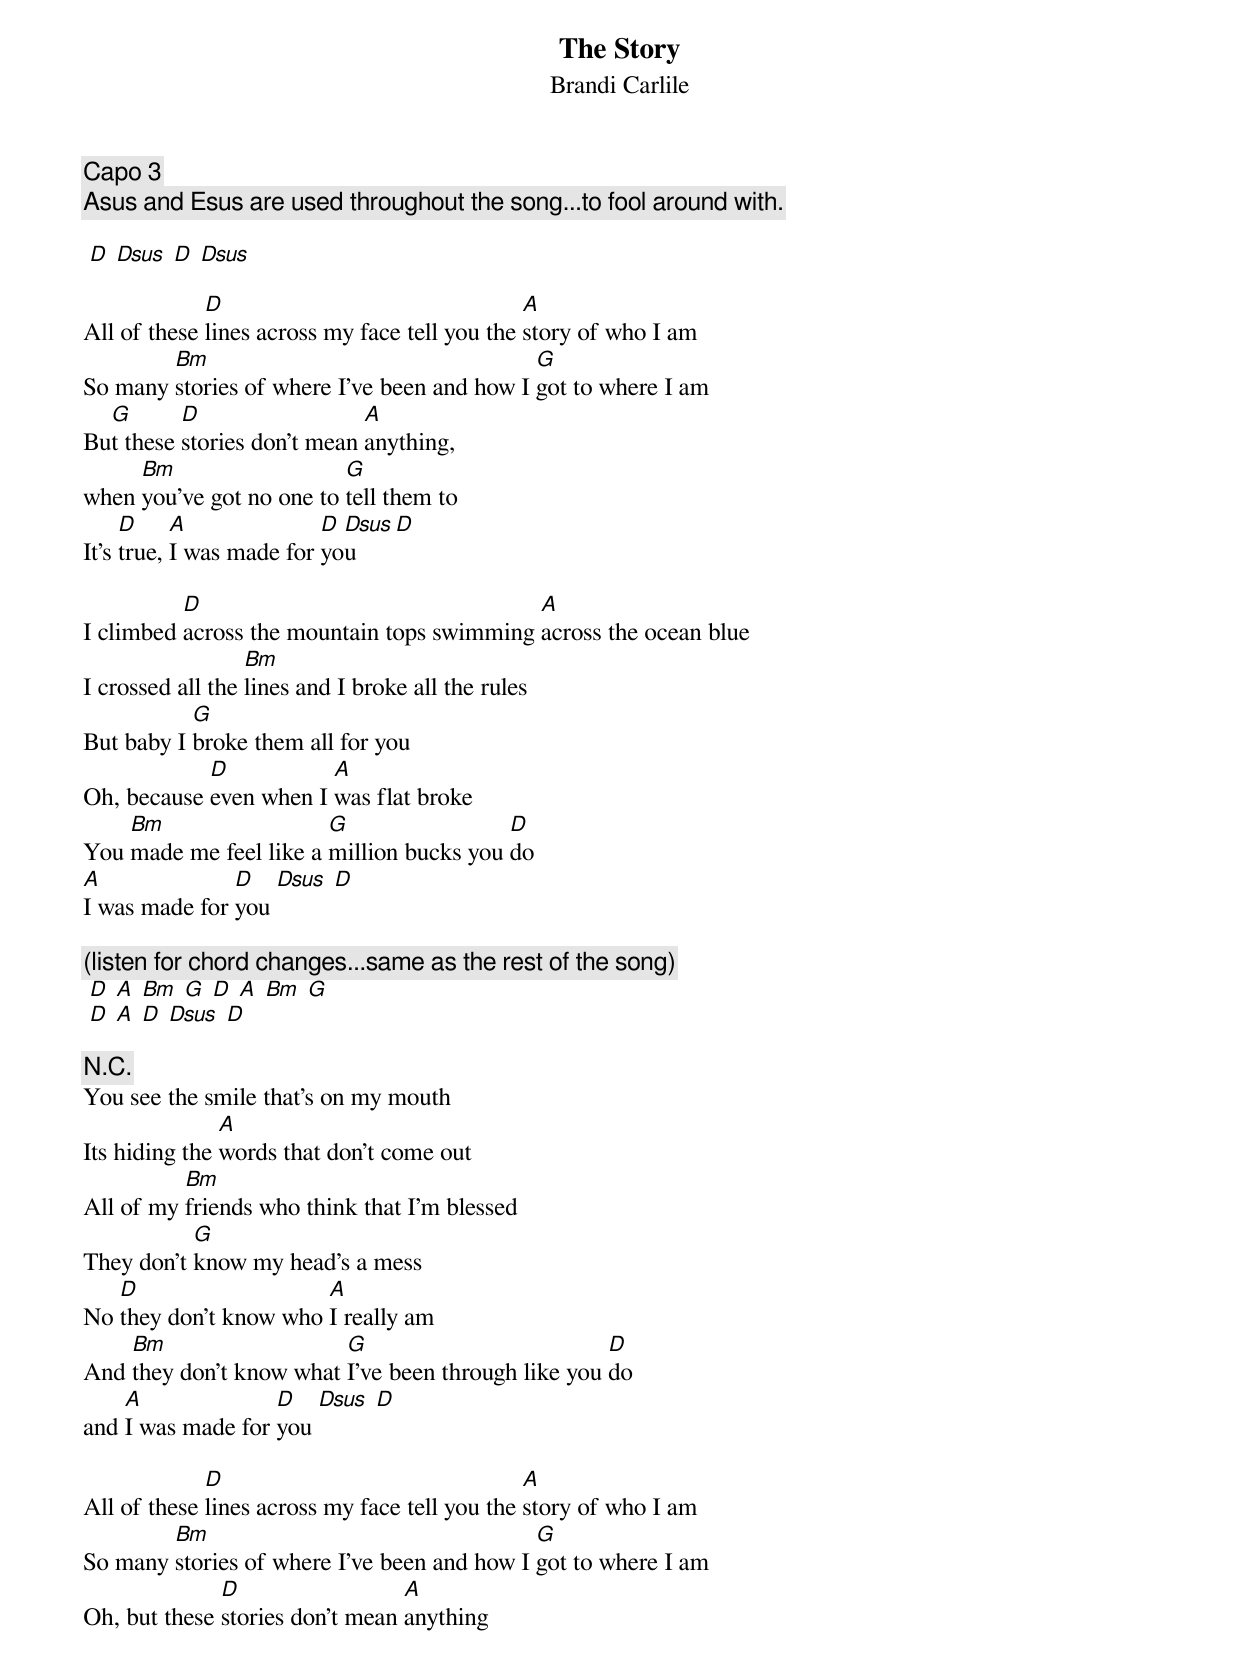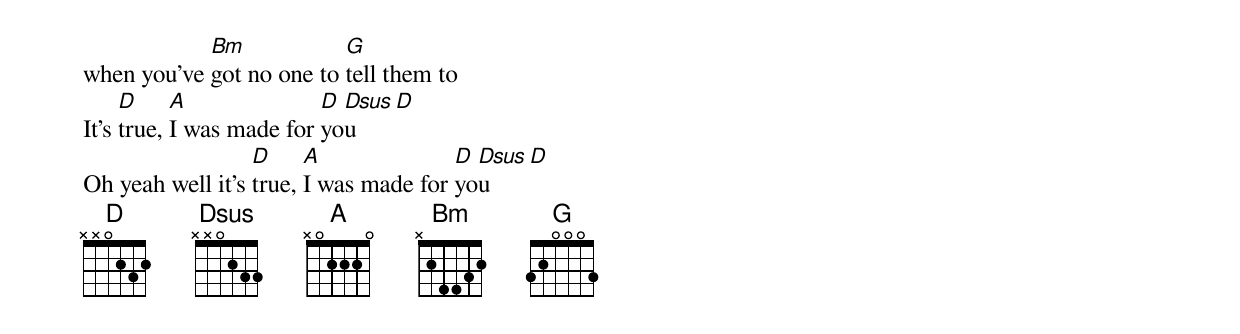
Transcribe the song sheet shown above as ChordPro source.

{title: The Story}
{subtitle: Brandi Carlile}
{c:Capo 3}
{c:Asus and Esus are used throughout the song...to fool around with.}

 [D] [Dsus] [D] [Dsus]

All of these [D]lines across my face tell you the [A]story of who I am
So many [Bm]stories of where I've been and how I [G]got to where I am
Bu[G]t these [D]stories don't mean [A]anything,
when [Bm]you've got no one to [G]tell them to
It's [D]true, [A]I was made for [D]yo[Dsus]u [D]

I climbed [D]across the mountain tops swimming [A]across the ocean blue
I crossed all the [Bm]lines and I broke all the rules
But baby I [G]broke them all for you
Oh, because [D]even when I [A]was flat broke
You [Bm]made me feel like a [G]million bucks you [D]do
[A]I was made for [D]you [Dsus] [D]

{c:(listen for chord changes...same as the rest of the song)}
 [D] [A] [Bm] [G] [D] [A] [Bm] [G]
 [D] [A] [D] [Dsus] [D]

              {c:N.C.}
You see the smile that's on my mouth
Its hiding the [A]words that don't come out
All of my [Bm]friends who think that I'm blessed
They don't [G]know my head's a mess
No [D]they don't know who [A]I really am
And [Bm]they don't know what [G]I've been through like you [D]do
and [A]I was made for [D]you [Dsus] [D]

All of these [D]lines across my face tell you the [A]story of who I am
So many [Bm]stories of where I've been and how I [G]got to where I am
Oh, but these [D]stories don't mean [A]anything
when you've [Bm]got no one to [G]tell them to
It's [D]true, [A]I was made for [D]yo[Dsus]u [D]
Oh yeah well it's [D]true, [A]I was made for [D]yo[Dsus]u [D]
